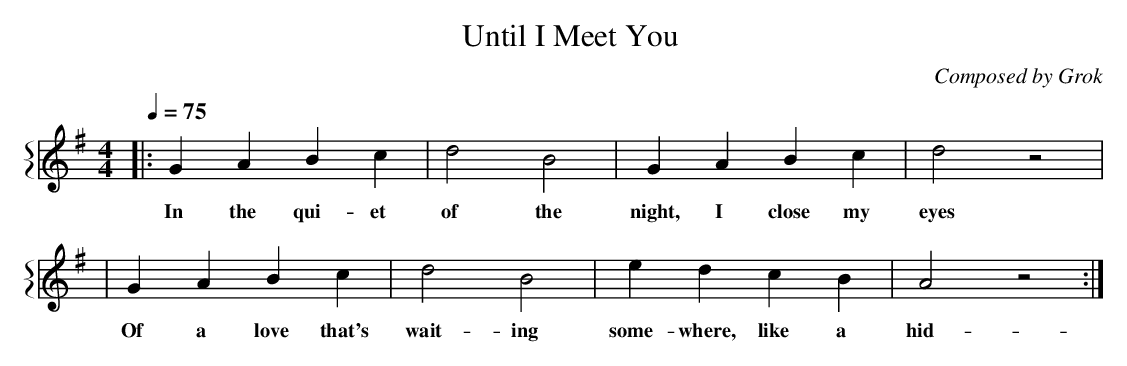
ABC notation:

X:1
T:Until I Meet You
C:Composed by Grok
M:4/4
L:1/4
Q:1/4=75
K:G
V:1 treble
%%staves {1}
[V:1] |: G A B c | d2 B2 | G A B c | d2 z2 |
w: In the qui-et of the night, I close my eyes and dream,
| G A B c | d2 B2 | e d c B | A2 z2 :|
w: Of a love that's wait-ing some-where, like a hid-den stream.

| G2 A2 | B2 c2 | d e d B | G2 z2 |
w: A young heart full of won-der, paint-ing pic-tures in the sky,
| G A B c | d2 B G | A B A G | D2 z2 |
w: Who are you, my for-ev-er, un-der the stars so high?

| D G A B | c2 A2 | D G A B | c2 z2 |
w: Un-til I meet you, I'll keep on won-der-ing,
| G A B c | d2 B2 | e d c A | G2 z2 |
w: What will you look like, with that smile so true?
| D G A B | c2 A2 | D G A B | c2 z2 |
w: Where will we cross paths, in a crowd-ed street or a rain-y day?
| G A B c | d2 B G | A2 G2 | G4 |
w: Un-til I meet you, my heart will hold on, come what may.

|: G A B c | d2 B2 | G A B c | d2 z2 |
w: Lit-tle feet and ti-ny hands, ech-oes in my mind,
| G A B c | d2 B2 | e d c B | A2 z2 :|
w: Fu-ture laughs and bed-time sto-ries, the sweet-est kind.

| G2 A2 | B2 c2 | d e d B | G2 z2 |
w: Will you have my eyes or dad-dy's grin so wide?
| G A B c | d2 B G | A B A G | D2 z2 |
w: What ad-ven-ture calls us, with you by our side?


| A2 B2 | c2 A2 | G2 A2 | B2 z2 |
w: Oh, what will your first word be, a whis-per or a shout?
| A2 B2 | c2 A2 | d c B A | G2 z2 |
w: "Ma-ma" or "Da-da," or some-thing we laugh a-bout?
| A2 B2 | c2 A2 | G2 A2 | B2 z2 |
w: I i-mag-ine our home, filled with joy and light,
| A2 B2 | c2 A2 | d c B A | D4 |
w: Wait-ing for the day when ev-ery-thing feels right.

|: G A B c | d2 B2 | G A B c | d2 z2 |
w: Through the sea-sons turn-ing, I'll chase the un-known,
| G A B c | d2 B2 | e d c B | A2 z2 :|
w: Hop-ing fate will guide me to the love I've nev-er known.

| G2 A2 | B2 c2 | d e d B | G2 z2 |
w: A fam-i-ly in the mak-ing, a sto-ry yet to start,
| G A B c | d2 B G | A B A G | D2 z2 |
w: You're out there some-where, hold-ing pie-ces of my heart.

| D G A B | c2 A2 | D G A B | c2 z2 |
w: Un-til I meet you... un-til I meet you...
| G A B c | d2 B G | A2 G2 | G4 ||
w: My dreams will car-ry me through.
